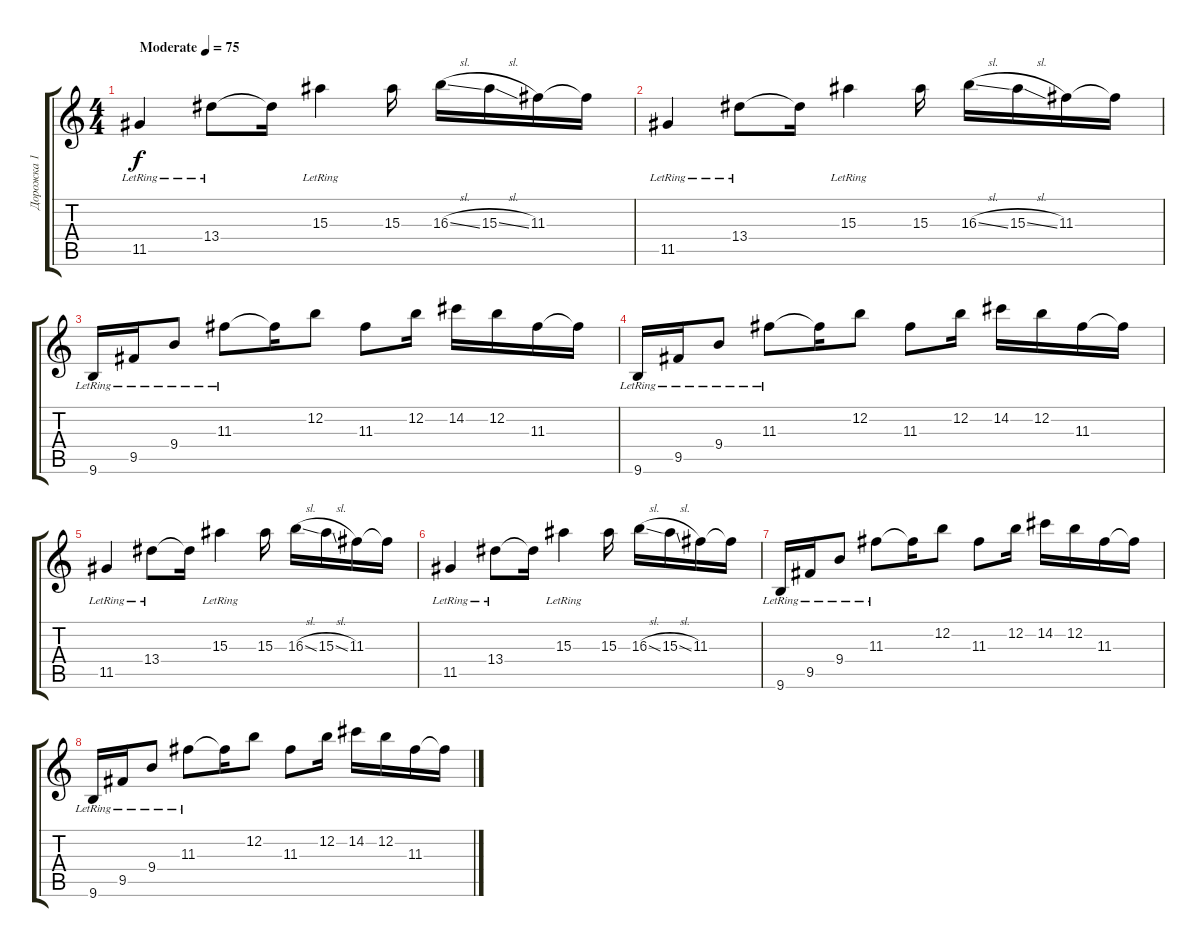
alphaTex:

\track ("Дорожка 1" "Дорожка 1") {instrument electricguitarjazz}
\staff {score tabs}
\tuning (E4 B3 G3 D3 A2 D2) {hide}
\ts (4 4)
\tempo (75 "Moderate")
\clef g2
\ks c
11.5{lr}.4{dy f instrument electricguitarjazz} 13.4{lr}.8 13.4{t}.16 15.3{lr}.4 15.3.16 16.3{sl}.16 15.3{sl}.16 11.3.16 11.3{t}.16 |
11.5{lr}.4 13.4{lr}.8 13.4{t}.16 15.3{lr}.4 15.3.16 16.3{sl}.16 15.3{sl}.16 11.3.16 11.3{t}.16 |
9.6{lr}.16 9.5{lr}.16 9.4{lr}.8 11.3{lr}.8 11.3{t}.16 12.2.8 11.3.8 12.2.16 14.2.16 12.2.16 11.3.16 11.3{t}.16 |
9.6{lr}.16 9.5{lr}.16 9.4{lr}.8 11.3{lr}.8 11.3{t}.16 12.2.8 11.3.8 12.2.16 14.2.16 12.2.16 11.3.16 11.3{t}.16 |
11.5{lr}.4 13.4{lr}.8 13.4{t}.16 15.3{lr}.4 15.3.16 16.3{sl}.16 15.3{sl}.16 11.3.16 11.3{t}.16 |
11.5{lr}.4 13.4{lr}.8 13.4{t}.16 15.3{lr}.4 15.3.16 16.3{sl}.16 15.3{sl}.16 11.3.16 11.3{t}.16 |
9.6{lr}.16 9.5{lr}.16 9.4{lr}.8 11.3{lr}.8 11.3{t}.16 12.2.8 11.3.8 12.2.16 14.2.16 12.2.16 11.3.16 11.3{t}.16 |
9.6{lr}.16 9.5{lr}.16 9.4{lr}.8 11.3{lr}.8 11.3{t}.16 12.2.8 11.3.8 12.2.16 14.2.16 12.2.16 11.3.16 11.3{t}.16
